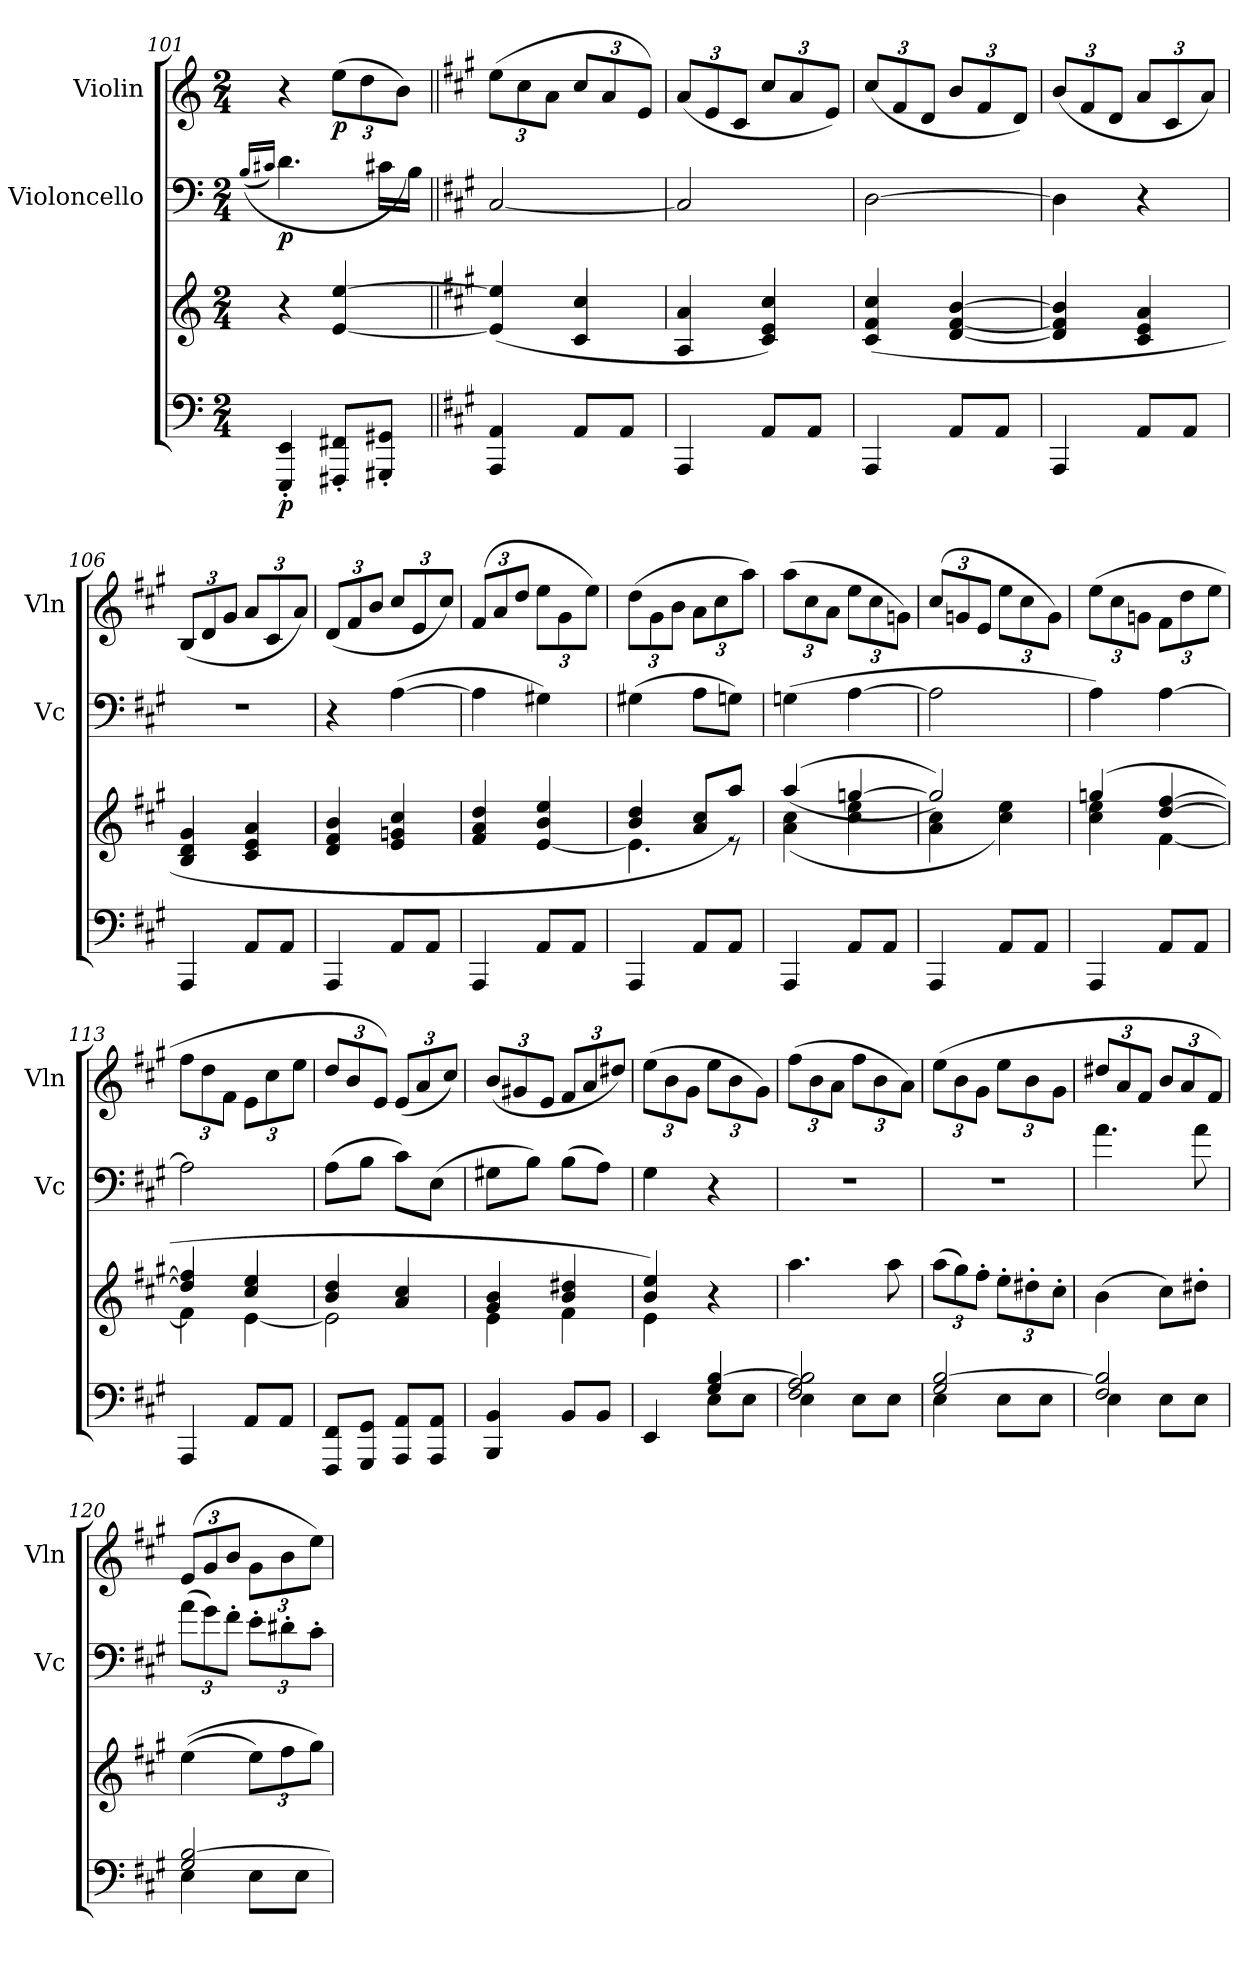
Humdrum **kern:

**kern	**kern	**dynam	**kern	**dynam	**kern	**dynam
*part3	*part3	*part3	*part2	*part2	*part1	*part1
*staff4	*staff3	*staff3/4	*staff2	*staff2	*staff1	*staff1
*	*	*	*I"Violoncello	*	*I"Violin	*
*	*	*	*I'Vc	*	*I'Vln	*
*clefF4	*clefG2	*	*clefF4	*	*clefG2	*
*k[]	*k[]	*	*k[]	*	*k[]	*
*M2/4	*M2/4	*	*M2/4	*	*M2/4	*
=101	=101	=101	=101	=101	=101	=101
.	.	.	(<(>16qqB/LL	.	.	.
.	.	.	16qqc#X/JJ)	.	.	.
!	!	!LO:DY:b=2	!	!LO:DY:b	!	!
4EEE'/ 4EE'/	4r	p	4.d\	p	4r	.
*	*	*	*	*	*Xbrackettup	*
!	!	!	!	!	!	!LO:DY:b
8FFF#X'/ 8FF#X'/L	[4e/ [4ee/	.	.	.	(>12ee\L	p
.	.	.	.	.	12dd\	.
8GGG#X'/ 8GG#X'/J	.	.	16c#X\LL	.	.	.
.	.	.	.	.	12b\J)	.
.	.	.	16B\JJ)	.	.	.
=102||	=102||	=102||	=102||	=102||	=102||	=102||
*k[f#c#g#]	*k[f#c#g#]	*	*k[f#c#g#]	*	*k[f#c#g#]	*
4AAA/ 4AA/	(>4e]/ 4ee]/	.	[2C#/	.	(>12ee\L	.
.	.	.	.	.	12cc#\	.
.	.	.	.	.	12a\J	.
8AA/L	4c#/ 4cc#/	.	.	.	12cc#/L	.
.	.	.	.	.	12a/	.
8AA/J	.	.	.	.	.	.
.	.	.	.	.	12e/J)	.
=103	=103	=103	=103	=103	=103	=103
4AAA/	4A/ 4a/	.	2C#/]	.	(<12a/L	.
.	.	.	.	.	12e/	.
.	.	.	.	.	12c#/J	.
8AA/L	4c#/ 4e/ 4cc#/)	.	.	.	12cc#/L	.
.	.	.	.	.	12a/	.
8AA/J	.	.	.	.	.	.
.	.	.	.	.	12e/J)	.
=104	=104	=104	=104	=104	=104	=104
4AAA/	(>4c#/ 4f#/ 4cc#/	.	[2D\	.	(<12cc#/L	.
.	.	.	.	.	12f#/	.
.	.	.	.	.	12d/J	.
8AA/L	[4d/ [4f#/ [4b/	.	.	.	12b/L	.
.	.	.	.	.	12f#/	.
8AA/J	.	.	.	.	.	.
.	.	.	.	.	12d/J)	.
=105	=105	=105	=105	=105	=105	=105
4AAA/	4d]/ 4f#]/ 4b]/	.	4D\]	.	(<12b/L	.
.	.	.	.	.	12f#/	.
.	.	.	.	.	12d/J	.
8AA/L	4c#/ 4e/ 4a/	.	4r	.	12a/L	.
.	.	.	.	.	12c#/	.
8AA/J	.	.	.	.	.	.
.	.	.	.	.	12a/J)	.
=106	=106	=106	=106	=106	=106	=106
4AAA/	4B/ 4d/ 4g#/	.	2r	.	(<12B/L	.
.	.	.	.	.	12d/	.
.	.	.	.	.	12g#/J	.
8AA/L	4c#/ 4e/ 4a/	.	.	.	12a/L	.
.	.	.	.	.	12c#/	.
8AA/J	.	.	.	.	.	.
.	.	.	.	.	12a/J)	.
=107	=107	=107	=107	=107	=107	=107
4AAA/	4d/ 4f#/ 4b/	.	4r	.	(<12d/L	.
.	.	.	.	.	12f#/	.
.	.	.	.	.	12b/J	.
8AA/L	4e/ 4gn/ 4cc#/	.	(>[4A\	.	12cc#/L	.
.	.	.	.	.	12e/	.
8AA/J	.	.	.	.	.	.
.	.	.	.	.	12cc#/J)	.
=108	=108	=108	=108	=108	=108	=108
4AAA/	4f#/ 4a/ 4dd/	.	4A\]	.	(>12f#/L	.
.	.	.	.	.	12a/	.
.	.	.	.	.	12dd/J	.
8AA/L	[4e/ 4b/ 4ee/	.	4G#X\)	.	12ee\L	.
.	.	.	.	.	12g#\	.
8AA/J	.	.	.	.	.	.
.	.	.	.	.	12ee\J)	.
=109	=109	=109	=109	=109	=109	=109
*	*^	*	*	*	*	*
4AAA/	4b/ 4dd/	4.e\]	.	(>4G#X\	.	(>12dd\L	.
.	.	.	.	.	.	12g#\	.
.	.	.	.	.	.	12b\J	.
8AA/L	8a/ 8cc#/L	.	.	8A\L	.	12a\L	.
.	.	.	.	.	.	12cc#\	.
8AA/J	8aa/J)	8r	.	8Gn\J)	.	.	.
.	.	.	.	.	.	12aa\J)	.
=110	=110	=110	=110	=110	=110	=110	=110
4AAA/	(>(>4aa/	(<4a\ 4cc#\	.	(>4Gn\	.	(>12aa\L	.
.	.	.	.	.	.	12cc#\	.
.	.	.	.	.	.	12a\J	.
8AA/L	[4ggn/	4cc#\ 4ee\	.	[4A\	.	12ee\L	.
.	.	.	.	.	.	12cc#\	.
8AA/J	.	.	.	.	.	.	.
.	.	.	.	.	.	12gn\J)	.
=111	=111	=111	=111	=111	=111	=111	=111
4AAA/	2ggn/]))	4a\ 4cc#\	.	2A\]	.	(>12cc#/L	.
.	.	.	.	.	.	12gn/	.
.	.	.	.	.	.	12e/J	.
8AA/L	.	4cc#\ 4ee\)	.	.	.	12ee\L	.
.	.	.	.	.	.	12cc#\	.
8AA/J	.	.	.	.	.	.	.
.	.	.	.	.	.	12g\J)	.
=112	=112	=112	=112	=112	=112	=112	=112
4AAA/	(>4gg/	4cc#\ 4ee\	.	4A\)	.	(>12ee\L	.
.	.	.	.	.	.	12cc#\	.
.	.	.	.	.	.	12gn\J	.
8AA/L	[4dd/ [4ff#/	[4f#\	.	[4A\	.	12f#\L	.
.	.	.	.	.	.	12dd\	.
8AA/J	.	.	.	.	.	.	.
.	.	.	.	.	.	12ee\J	.
=113	=113	=113	=113	=113	=113	=113	=113
4AAA/	4dd]/ 4ff#]/	4f#\]	.	2A\]	.	12ff#\L	.
.	.	.	.	.	.	12dd\	.
.	.	.	.	.	.	12f#\J	.
8AA/L	4cc#/ 4ee/	[4e\	.	.	.	12e\L	.
.	.	.	.	.	.	12cc#\	.
8AA/J	.	.	.	.	.	.	.
.	.	.	.	.	.	12ee\J	.
=114	=114	=114	=114	=114	=114	=114	=114
8FFF#/ 8FF#/L	4b/ 4dd/	2e\]	.	(>8A\L	.	12dd/L	.
.	.	.	.	.	.	12b/	.
8GGG#/ 8GG#/J	.	.	.	8B\J	.	.	.
.	.	.	.	.	.	12e/J)	.
8AAA/ 8AA/L	4a/ 4cc#/	.	.	8c#\L)	.	(<12e/L	.
.	.	.	.	.	.	12a/	.
8AAA/ 8AA/J	.	.	.	(>8E\J	.	.	.
.	.	.	.	.	.	12cc#/J)	.
=115	=115	=115	=115	=115	=115	=115	=115
4BBB/ 4BB/	4g#/ 4b/	4e\	.	8G#X\L	.	(<12b/L	.
.	.	.	.	.	.	12g#X/	.
.	.	.	.	8B\J)	.	.	.
.	.	.	.	.	.	12e/J	.
8BB/L	4b/ 4dd#X/	4f#\	.	(>8B\L	.	12f#/L	.
.	.	.	.	.	.	12a/	.
8BB/J	.	.	.	8A\J)	.	.	.
.	.	.	.	.	.	12dd#X/J)	.
=116	=116	=116	=116	=116	=116	=116	=116
*^	*	*	*	*	*	*	*
4EE/	4ryy	4b/ 4ee/)	4e\	.	4G#\	.	(>12ee\L	.
.	.	.	.	.	.	.	12b\	.
.	.	.	.	.	.	.	12g#\J	.
4G#/ [4B/	8E\L	4r	4ryy	.	4r	.	12ee\L	.
.	.	.	.	.	.	.	12b\	.
.	8E\J	.	.	.	.	.	.	.
.	.	.	.	.	.	.	12g#\J)	.
*	*	*v	*v	*	*	*	*	*
=117	=117	=117	=117	=117	=117	=117	=117
2F#/ 2A/ 2B]/	4E\	4.aa\	.	2r	.	(>12ff#\L	.
.	.	.	.	.	.	12b\	.
.	.	.	.	.	.	12a\J	.
.	8E\L	.	.	.	.	12ff#\L	.
.	.	.	.	.	.	12b\	.
.	8E\J	8aa\	.	.	.	.	.
.	.	.	.	.	.	12a\J)	.
=118	=118	=118	=118	=118	=118	=118	=118
*	*	*Xbrackettup	*	*	*	*	*
2G#/ [2B/	4E\	(>12aa\L	.	2r	.	(>12ee\L	.
.	.	12gg#\)	.	.	.	12b\	.
.	.	12ff#'\J	.	.	.	12g#\J	.
.	8E\L	12ee'\L	.	.	.	12ee\L	.
.	.	12dd#X'\	.	.	.	12b\	.
.	8E\J	.	.	.	.	.	.
.	.	12cc#'\J	.	.	.	12g#\J	.
=119	=119	=119	=119	=119	=119	=119	=119
2F#/ 2B]/	4E\	(>4b\	.	4.a\	.	12dd#X/L	.
.	.	.	.	.	.	12a/	.
.	.	.	.	.	.	12f#/J	.
.	8E\L	8cc#\L)	.	.	.	12b/L	.
.	.	.	.	.	.	12a/	.
.	8E\J	8dd#X'\J	.	8a\	.	.	.
.	.	.	.	.	.	12f#/J)	.
=120	=120	=120	=120	=120	=120	=120	=120
*	*	*	*	*Xbrackettup	*	*	*
2G#/ [2B/	4E\	(>(>4ee\	.	(>12a\L	.	(>12e/L	.
.	.	.	.	12g#\)	.	12g#/	.
.	.	.	.	12f#'\J	.	12b/J	.
.	8E\L	12ee\L)	.	12e'\L	.	12g#\L	.
.	.	12ff#\	.	12d#X'\	.	12b\	.
.	8E\J	.	.	.	.	.	.
.	.	12gg#\J)	.	12c#'\J	.	12ee\J)	.
*v	*v	*	*	*	*	*	*
=	=	=	=	=	=	=
*-	*-	*-	*-	*-	*-	*-
